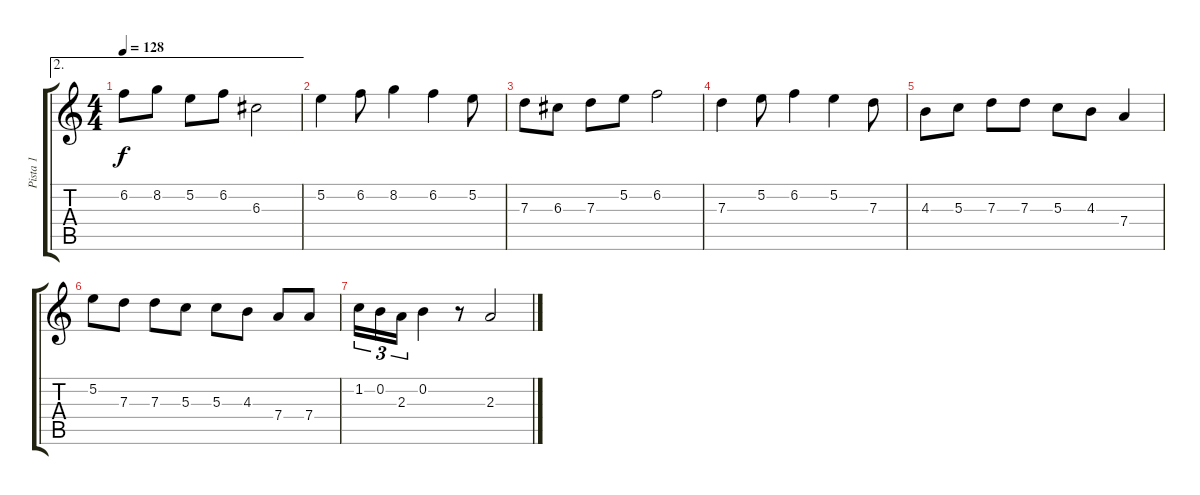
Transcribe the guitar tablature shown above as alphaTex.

\track ("Pista 1" "Pista 1") {instrument electricguitarclean}
\staff {score tabs}
\tuning (E4 B3 G3 D3 A2 E2) {hide}
\ae 2
\ts (4 4)
\tempo 128
\clef g2
\ks c
6.2.8{dy f} 8.2.8 5.2.8 6.2.8 6.3.2 |
5.2.4 6.2.8 8.2.4 6.2.4 5.2.8 |
7.3.8 6.3.8 7.3.8 5.2.8 6.2.2 |
7.3.4 5.2.8 6.2.4 5.2.4 7.3.8 |
4.3.8 5.3.8 7.3.8 7.3.8 5.3.8 4.3.8 7.4.4 |
5.2.8 7.3.8 7.3.8 5.3.8 5.3.8 4.3.8 7.4.8 7.4.8 |
1.2.16{tu (3 2)} 0.2.16{tu (3 2)} 2.3.16{tu (3 2)} 0.2.4 r.8 2.3.2
